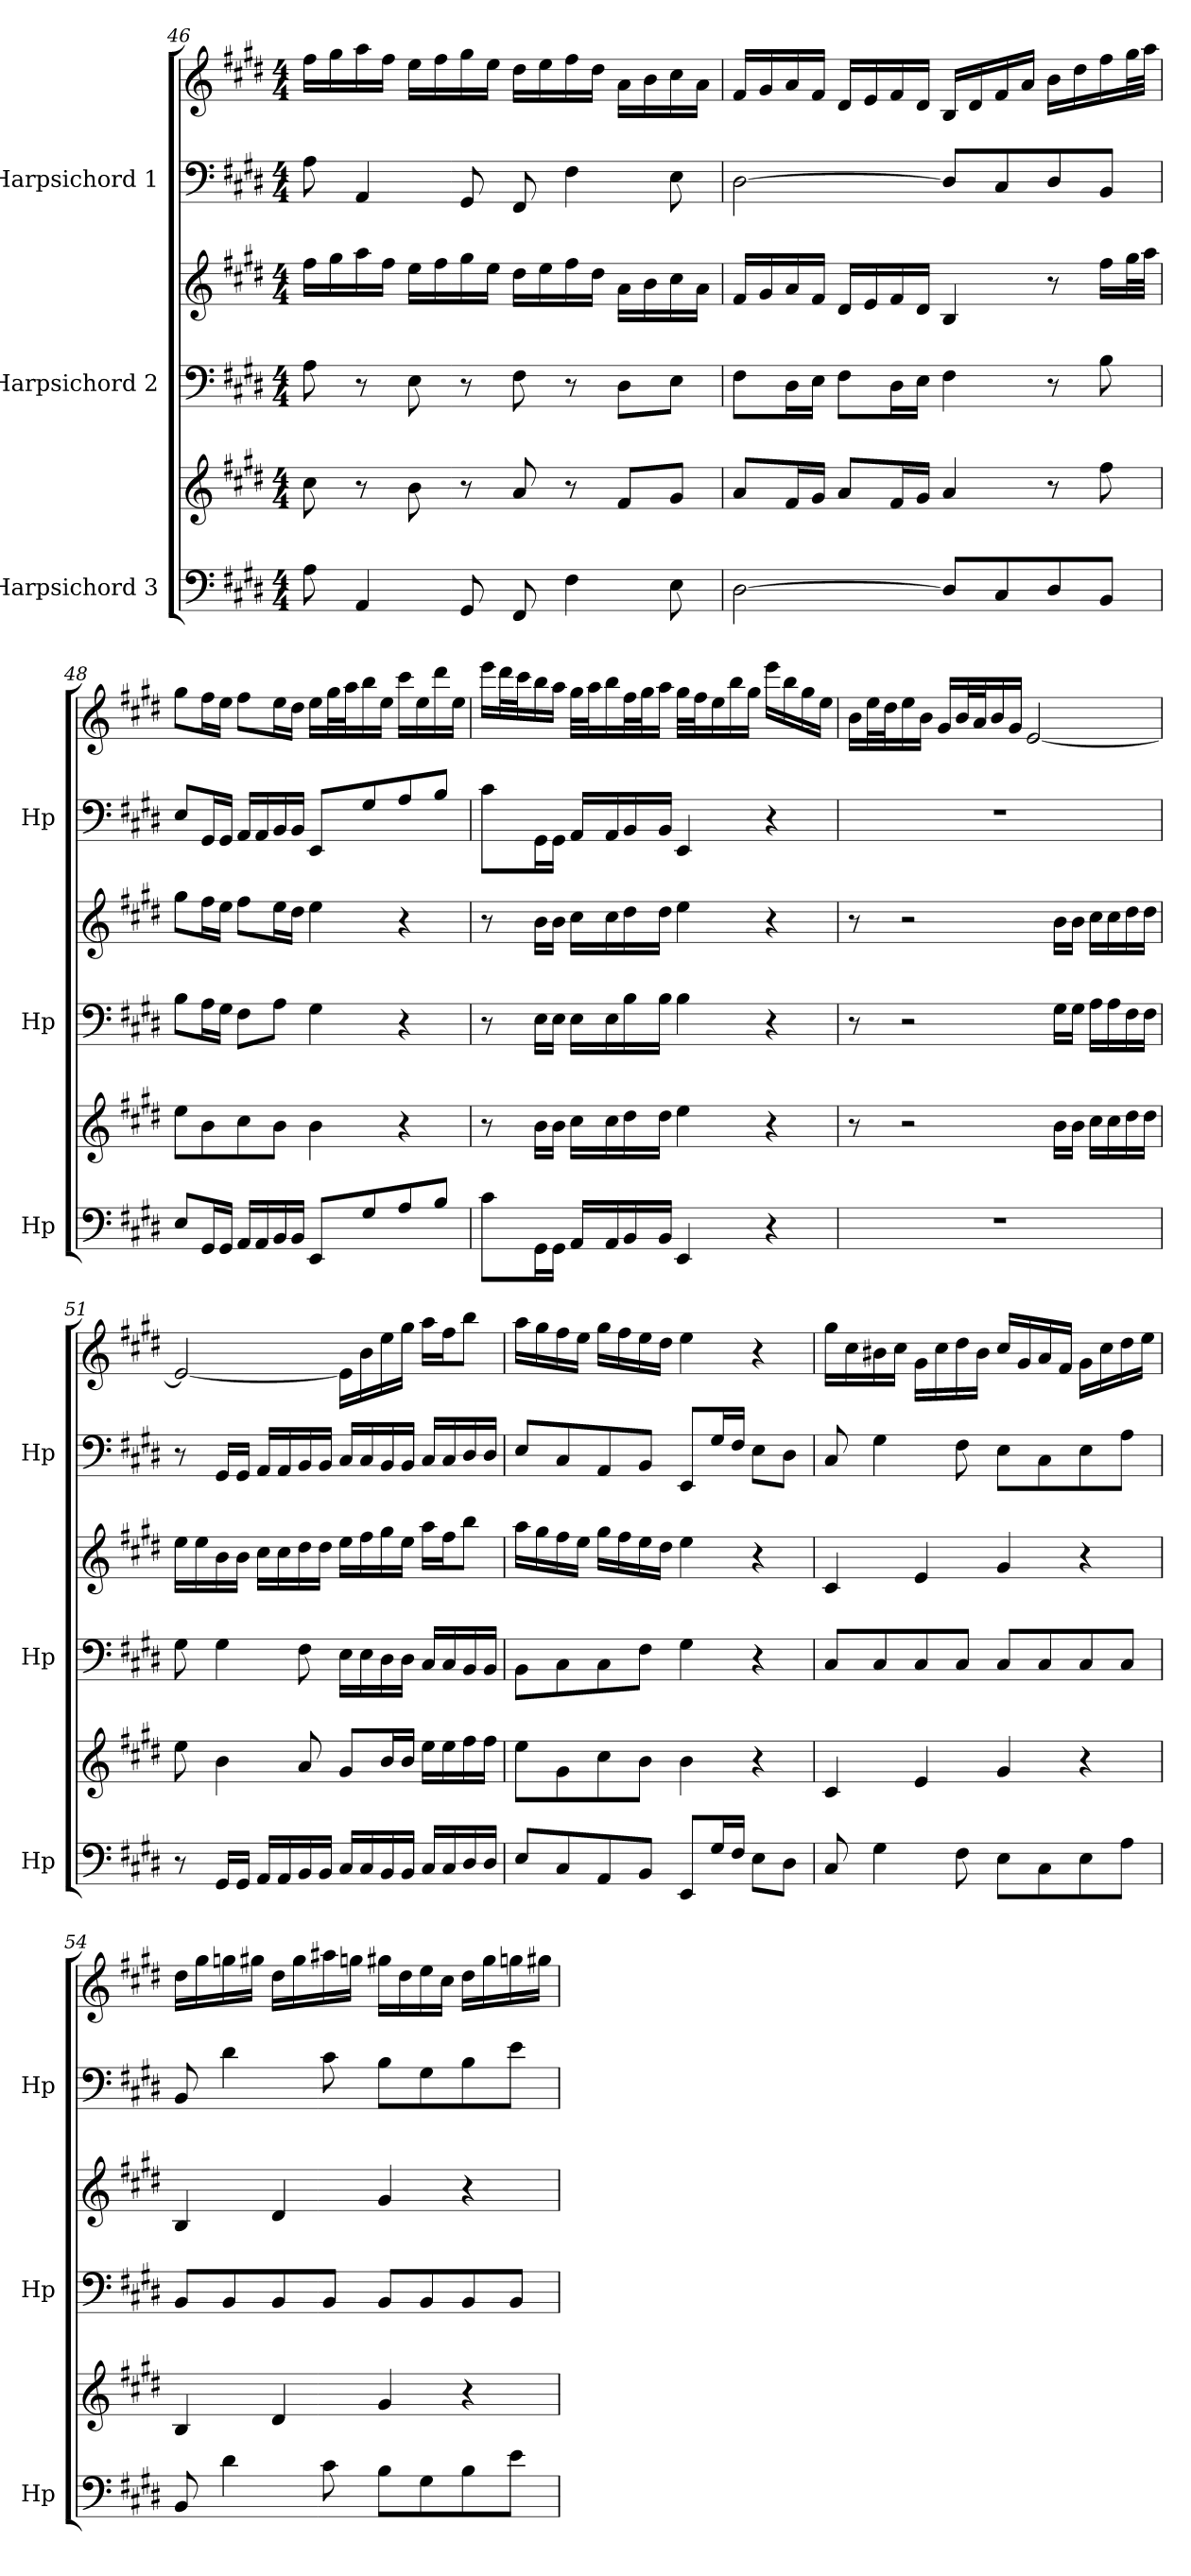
**kern	**kern	**kern	**kern	**kern	**kern
*part3	*part3	*part2	*part2	*part1	*part1
*staff6	*staff5	*staff4	*staff3	*staff2	*staff1
*I"Harpsichord 3	*	*I"Harpsichord 2	*	*I"Harpsichord 1	*
*I'Hp	*	*I'Hp	*	*I'Hp	*
*clefF4	*clefG2	*clefF4	*clefG2	*clefF4	*clefG2
*k[f#c#g#d#]	*k[f#c#g#d#]	*k[f#c#g#d#]	*k[f#c#g#d#]	*k[f#c#g#d#]	*k[f#c#g#d#]
*M4/4	*M4/4	*M4/4	*M4/4	*M4/4	*M4/4
=46	=46	=46	=46	=46	=46
8A\	8cc#\	8A\	16ff#\LL	8A\	16ff#\LL
.	.	.	16gg#\	.	16gg#\
4AA/	8r	8r	16aa\	4AA/	16aa\
.	.	.	16ff#\JJ	.	16ff#\JJ
.	8b\	8E\	16ee\LL	.	16ee\LL
.	.	.	16ff#\	.	16ff#\
8GG#/	8r	8r	16gg#\	8GG#/	16gg#\
.	.	.	16ee\JJ	.	16ee\JJ
8FF#/	8a/	8F#\	16dd#\LL	8FF#/	16dd#\LL
.	.	.	16ee\	.	16ee\
4F#\	8r	8r	16ff#\	4F#\	16ff#\
.	.	.	16dd#\JJ	.	16dd#\JJ
.	8f#/L	8D#\L	16a\LL	.	16a\LL
.	.	.	16b\	.	16b\
8E\	8g#/J	8E\J	16cc#\	8E\	16cc#\
.	.	.	16a\JJ	.	16a\JJ
!!LO:PB:g=z
=47	=47	=47	=47	=47	=47
[2D#\	8a/L	8F#\L	16f#/LL	[2D#\	16f#/LL
.	.	.	16g#/	.	16g#/
.	16f#/L	16D#\L	16a/	.	16a/
.	16g#/JJ	16E\JJ	16f#/JJ	.	16f#/JJ
.	8a/L	8F#\L	16d#/LL	.	16d#/LL
.	.	.	16e/	.	16e/
.	16f#/L	16D#\L	16f#/	.	16f#/
.	16g#/JJ	16E\JJ	16d#/JJ	.	16d#/JJ
8D#/L]	4a/	4F#\	4B/	8D#/L]	16B/LL
.	.	.	.	.	16d#/
8C#/	.	.	.	8C#/	16f#/
.	.	.	.	.	16a/JJ
8D#/	8r	8r	8r	8D#/	16b\LL
.	.	.	.	.	16dd#\
8BB/J	8ff#\	8B\	16ff#\LL	8BB/J	16ff#\
.	.	.	32gg#\L	.	32gg#\L
.	.	.	32aa\JJJ	.	32aa\JJJ
=48	=48	=48	=48	=48	=48
8E/L	8ee\L	8B\L	8gg#\L	8E/L	8gg#\L
16GG#/L	8b\	16A\L	16ff#\L	16GG#/L	16ff#\L
16GG#/JJ	.	16G#\JJ	16ee\JJ	16GG#/JJ	16ee\JJ
16AA/LL	8cc#\	8F#\L	8ff#\L	16AA/LL	8ff#\L
16AA/	.	.	.	16AA/	.
16BB/	8b\J	8A\J	16ee\L	16BB/	16ee\L
16BB/JJ	.	.	16dd#\JJ	16BB/JJ	16dd#\JJ
8EE/L	4b\	4G#\	4ee\	8EE/L	16ee\LL
.	.	.	.	.	32gg#\L
.	.	.	.	.	32aa\J
8G#/	.	.	.	8G#/	16bb\
.	.	.	.	.	16ee\JJ
8A/	4r	4r	4r	8A/	16ccc#\LL
.	.	.	.	.	16ee\
8B/J	.	.	.	8B/J	16ddd#\
.	.	.	.	.	16ee\JJ
!!LO:LB:g=z
=49	=49	=49	=49	=49	=49
8c#\L	8r	8r	8r	8c#\L	16eee\LL
.	.	.	.	.	32ddd#\L
.	.	.	.	.	32ccc#\J
16GG#\L	16b\LL	16E\LL	16b\LL	16GG#\L	16bb\
16GG#\JJ	16b\JJ	16E\JJ	16b\JJ	16GG#\JJ	16aa\JJ
16AA/LL	16cc#\LL	16E\LL	16cc#\LL	16AA/LL	32gg#\LLL
.	.	.	.	.	32aa\J
16AA/	16cc#\	16E\	16cc#\	16AA/	16bb\
16BB/	16dd#\	16B\	16dd#\	16BB/	32ff#\L
.	.	.	.	.	32gg#\J
16BB/JJ	16dd#\JJ	16B\JJ	16dd#\JJ	16BB/JJ	16aa\JJ
4EE/	4ee\	4B\	4ee\	4EE/	32gg#\LLL
.	.	.	.	.	32ff#\J
.	.	.	.	.	16ee\
.	.	.	.	.	16bb\
.	.	.	.	.	16gg#\JJ
4r	4r	4r	4r	4r	16eee\LL
.	.	.	.	.	16bb\
.	.	.	.	.	16gg#\
.	.	.	.	.	16ee\JJ
=50	=50	=50	=50	=50	=50
1r	8r	8r	8r	1r	16b\LL
.	.	.	.	.	32ee\L
.	.	.	.	.	32dd#\J
.	2r	2r	2r	.	16ee\
.	.	.	.	.	16b\JJ
.	.	.	.	.	16g#/LL
.	.	.	.	.	32b/L
.	.	.	.	.	32a/J
.	.	.	.	.	16b/
.	.	.	.	.	16g#/JJ
.	.	.	.	.	[2e/
.	16b\LL	16G#\LL	16b\LL	.	.
.	16b\JJ	16G#\JJ	16b\JJ	.	.
.	16cc#\LL	16A\LL	16cc#\LL	.	.
.	16cc#\	16A\	16cc#\	.	.
.	16dd#\	16F#\	16dd#\	.	.
.	16dd#\JJ	16F#\JJ	16dd#\JJ	.	.
!!LO:PB:g=z
=51	=51	=51	=51	=51	=51
8r	8ee\	8G#\	16ee\LL	8r	2e/_
.	.	.	16ee\	.	.
16GG#/LL	4b\	4G#\	16b\	16GG#/LL	.
16GG#/JJ	.	.	16b\JJ	16GG#/JJ	.
16AA/LL	.	.	16cc#\LL	16AA/LL	.
16AA/	.	.	16cc#\	16AA/	.
16BB/	8a/	8F#\	16dd#\	16BB/	.
16BB/JJ	.	.	16dd#\JJ	16BB/JJ	.
16C#/LL	8g#/L	16E\LL	16ee\LL	16C#/LL	16e\LL]
16C#/	.	16E\	16ff#\	16C#/	16b\
16BB/	16b/L	16D#\	16gg#\	16BB/	16ee\
16BB/JJ	16b/JJ	16D#\JJ	16ee\JJ	16BB/JJ	16gg#\JJ
16C#/LL	16ee\LL	16C#/LL	16aa\LL	16C#/LL	16aa\LL
16C#/	16ee\	16C#/	16ff#\J	16C#/	16ff#\J
16D#/	16ff#\	16BB/	8bb\J	16D#/	8bb\J
16D#/JJ	16ff#\JJ	16BB/JJ	.	16D#/JJ	.
=52	=52	=52	=52	=52	=52
8E/L	8ee\L	8BB\L	16aa\LL	8E/L	16aa\LL
.	.	.	16gg#\	.	16gg#\
8C#/	8g#\	8C#\	16ff#\	8C#/	16ff#\
.	.	.	16ee\JJ	.	16ee\JJ
8AA/	8cc#\	8C#\	16gg#\LL	8AA/	16gg#\LL
.	.	.	16ff#\	.	16ff#\
8BB/J	8b\J	8F#\J	16ee\	8BB/J	16ee\
.	.	.	16dd#\JJ	.	16dd#\JJ
8EE/L	4b\	4G#\	4ee\	8EE/L	4ee\
16G#/L	.	.	.	16G#/L	.
16F#/JJ	.	.	.	16F#/JJ	.
8E\L	4r	4r	4r	8E\L	4r
8D#\J	.	.	.	8D#\J	.
!!LO:LB:g=z
=53	=53	=53	=53	=53	=53
8C#/	4c#/	8C#/L	4c#/	8C#/	16gg#\LL
.	.	.	.	.	16cc#\
4G#\	.	8C#/	.	4G#\	16b#X\
.	.	.	.	.	16cc#\JJ
.	4e/	8C#/	4e/	.	16g#\LL
.	.	.	.	.	16cc#\
8F#\	.	8C#/J	.	8F#\	16dd#\
.	.	.	.	.	16b#\JJ
8E\L	4g#/	8C#/L	4g#/	8E\L	16cc#/LL
.	.	.	.	.	16g#/
8C#\	.	8C#/	.	8C#\	16a/
.	.	.	.	.	16f#/JJ
8E\	4r	8C#/	4r	8E\	16g#\LL
.	.	.	.	.	16cc#\
8A\J	.	8C#/J	.	8A\J	16dd#\
.	.	.	.	.	16ee\JJ
=54	=54	=54	=54	=54	=54
8BB/	4B/	8BB/L	4B/	8BB/	16dd#\LL
.	.	.	.	.	16gg#\
4d#\	.	8BB/	.	4d#\	16ggn\
.	.	.	.	.	16gg#X\JJ
.	4d#/	8BB/	4d#/	.	16dd#\LL
.	.	.	.	.	16gg#\
8c#\	.	8BB/J	.	8c#\	16aa#X\
.	.	.	.	.	16ggn\JJ
8B\L	4g#/	8BB/L	4g#/	8B\L	16gg#X\LL
.	.	.	.	.	16dd#\
8G#\	.	8BB/	.	8G#\	16ee\
.	.	.	.	.	16cc#\JJ
8B\	4r	8BB/	4r	8B\	16dd#\LL
.	.	.	.	.	16gg#\
8e\J	.	8BB/J	.	8e\J	16ggn\
.	.	.	.	.	16gg#X\JJ
=	=	=	=	=	=
*-	*-	*-	*-	*-	*-
